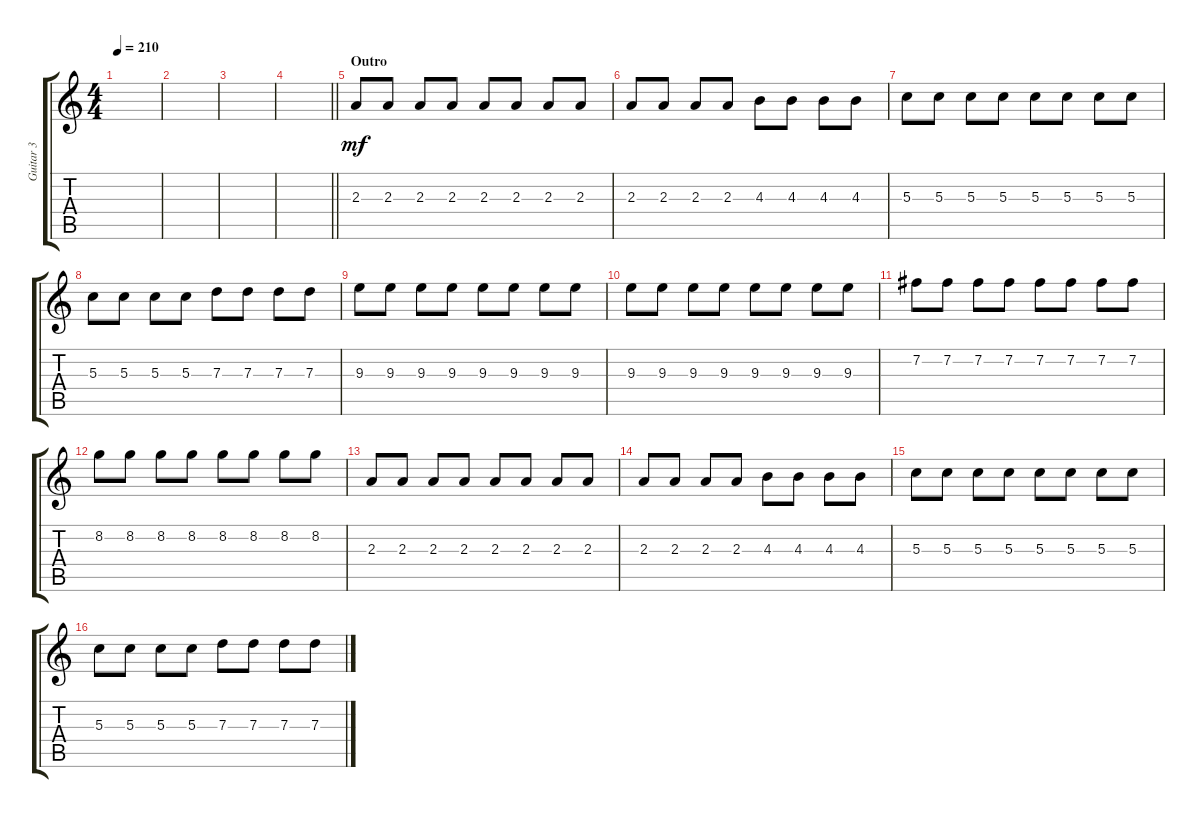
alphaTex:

\track ("Guitar 3" "Guitar 3") {instrument distortionguitar}
\staff {score tabs}
\tuning (E4 B3 G3 D3 A2 E2) {hide}
\ts (4 4)
\tempo 210
\clef g2
\ks c
|
|
|
\barLineRight lightlight
|
\section ("" "Outro")
2.3.8{dy mf} 2.3.8 2.3.8 2.3.8 2.3.8 2.3.8 2.3.8 2.3.8 |
2.3.8 2.3.8 2.3.8 2.3.8 4.3.8 4.3.8 4.3.8 4.3.8 |
5.3.8 5.3.8 5.3.8 5.3.8 5.3.8 5.3.8 5.3.8 5.3.8 |
5.3.8 5.3.8 5.3.8 5.3.8 7.3.8 7.3.8 7.3.8 7.3.8 |
9.3.8 9.3.8 9.3.8 9.3.8 9.3.8 9.3.8 9.3.8 9.3.8 |
9.3.8 9.3.8 9.3.8 9.3.8 9.3.8 9.3.8 9.3.8 9.3.8 |
7.2.8 7.2.8 7.2.8 7.2.8 7.2.8 7.2.8 7.2.8 7.2.8 |
8.2.8 8.2.8 8.2.8 8.2.8 8.2.8 8.2.8 8.2.8 8.2.8 |
2.3.8 2.3.8 2.3.8 2.3.8 2.3.8 2.3.8 2.3.8 2.3.8 |
2.3.8 2.3.8 2.3.8 2.3.8 4.3.8 4.3.8 4.3.8 4.3.8 |
5.3.8 5.3.8 5.3.8 5.3.8 5.3.8 5.3.8 5.3.8 5.3.8 |
5.3.8 5.3.8 5.3.8 5.3.8 7.3.8 7.3.8 7.3.8 7.3.8
